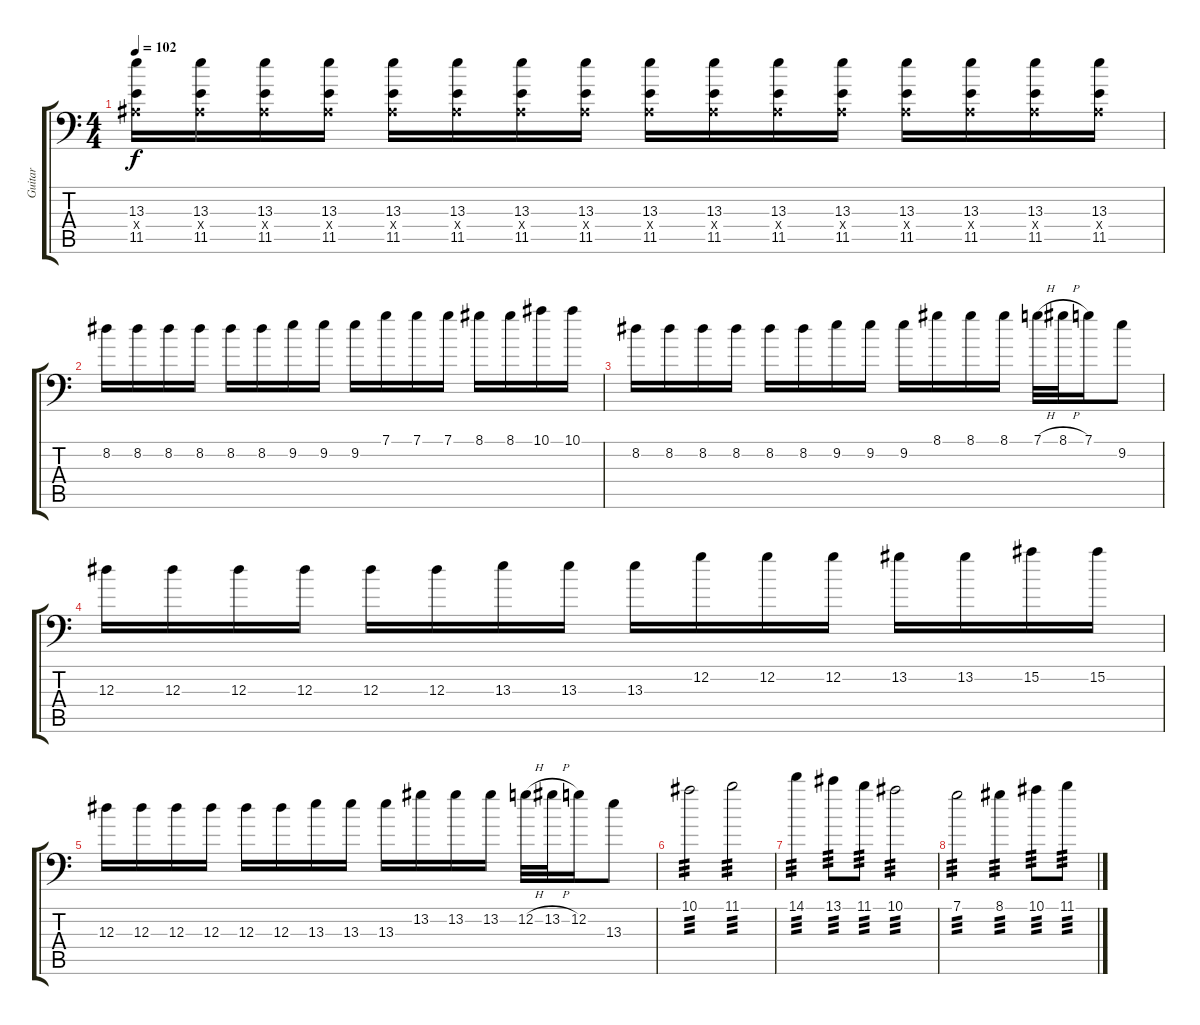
\track ("Guitar" "Guitar") {instrument distortionguitar}
\staff {score tabs}
\tuning (C4 G3 Eb3 Bb2 F2 Bb1) {hide}
\ts (4 4)
\tempo 102
\clef f4
\ks c
(13.3 0.4{x} 11.5).16{dy f} (13.3 0.4{x} 11.5).16 (13.3 0.4{x} 11.5).16 (13.3 0.4{x} 11.5).16 (13.3 0.4{x} 11.5).16 (13.3 0.4{x} 11.5).16 (13.3 0.4{x} 11.5).16 (13.3 0.4{x} 11.5).16 (13.3 0.4{x} 11.5).16 (13.3 0.4{x} 11.5).16 (13.3 0.4{x} 11.5).16 (13.3 0.4{x} 11.5).16 (13.3 0.4{x} 11.5).16 (13.3 0.4{x} 11.5).16 (13.3 0.4{x} 11.5).16 (13.3 0.4{x} 11.5).16 |
8.2.16 8.2.16 8.2.16 8.2.16 8.2.16 8.2.16 9.2.16 9.2.16 9.2.16 7.1.16 7.1.16 7.1.16 8.1.16 8.1.16 10.1.16 10.1.16 |
8.2.16 8.2.16 8.2.16 8.2.16 8.2.16 8.2.16 9.2.16 9.2.16 9.2.16 8.1.16 8.1.16 8.1.16 7.1{h}.32 8.1{h}.32 7.1.16 9.2.8 |
12.3.16 12.3.16 12.3.16 12.3.16 12.3.16 12.3.16 13.3.16 13.3.16 13.3.16 12.2.16 12.2.16 12.2.16 13.2.16 13.2.16 15.2.16 15.2.16 |
12.3.16 12.3.16 12.3.16 12.3.16 12.3.16 12.3.16 13.3.16 13.3.16 13.3.16 13.2.16 13.2.16 13.2.16 12.2{h}.32 13.2{h}.32 12.2.16 13.3.8 |
10.1.2{tp 3} 11.1.2{tp 3} |
14.1.4{tp 3} 13.1.8{tp 3} 11.1.8{tp 3} 10.1.2{tp 3} |
7.1.2{tp 3} 8.1.4{tp 3} 10.1.8{tp 3} 11.1.8{tp 3}
